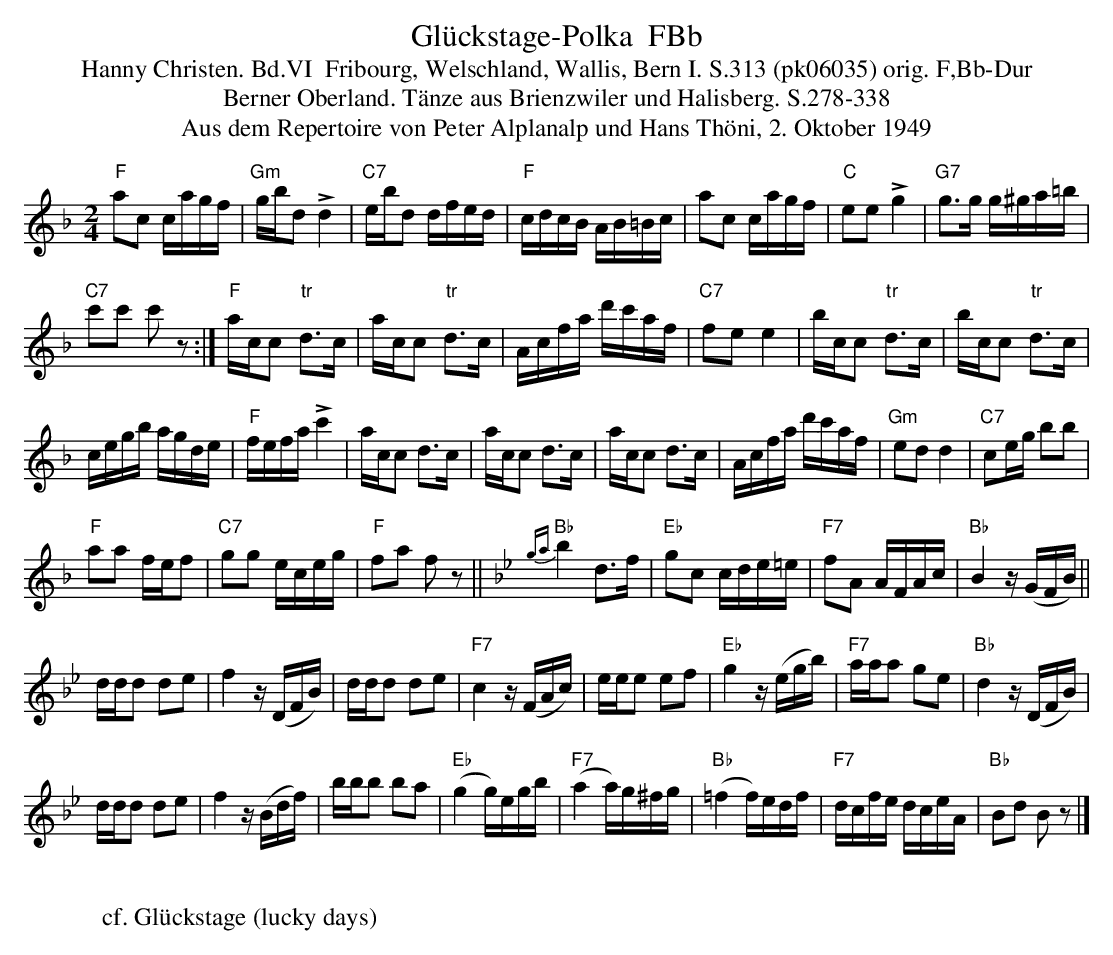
X:1
T:Gl\"uckstage-Polka  FBb
T:Hanny Christen. Bd.VI  Fribourg, Welschland, Wallis, Bern I. S.313 (pk06035) orig. F,Bb-Dur
T: Berner Oberland. T\"anze aus Brienzwiler und Halisberg. S.278-338
T: Aus dem Repertoire von Peter Alplanalp und Hans Th\"oni, 2. Oktober 1949
M:2/4
L:1/16
K:F %%MIDI gchordon
"F"a2c2 cagf | "Gm"gbd2 !>!d4 | "C7"ebd2 dfed | "F"cdcB AB=Bc | a2c2 cagf | "C"e2e2!>!g4 | "G7"g3g g^ga=b |
"C7"c'2c'2 c'2z2 :| "F"acc2 "tr"d3c | acc2 "tr"d3c | Acfa d'c'af | "C7"f2e2e4 | bcc2 "tr"d3c | bcc2 "tr"d3c |
cegb agde | "F"fefa !>!c'4 | acc2 d3c |  acc2 d3c |  acc2 d3c | Acfa d'c'af |  "Gm"e2d2d4 | "C7"c2eg b2b2 |
"F"a2a2 fef2 | "C7"g2g2 eceg | "F"f2a2 f2z2 || [K:Bb] {ga}"Bb"b4 d3f | "Eb"g2c2 cde=e | "F7"f2A2 AFAc | "Bb"B4z(GFB) ||
ddd2 d2e2 | f4z(DFB) | ddd2 d2e2 | "F7"c4z(FAc) | eee2 e2f2 | "Eb"g4z(egb) | "F7"aaa2 g2e2 | "Bb"d4 z(DFB) |
ddd2 d2e2 | f4 z(Bdf) | bbb2 b2a2 | ("Eb"g4 g)egb | ("F7"a4 a)g^fg | ("Bb"=f4 f)edf | "F7"dcfe dceA | "Bb"B2d2 B2z2 |]
W:
W: cf. Gl\"uckstage (lucky days)
